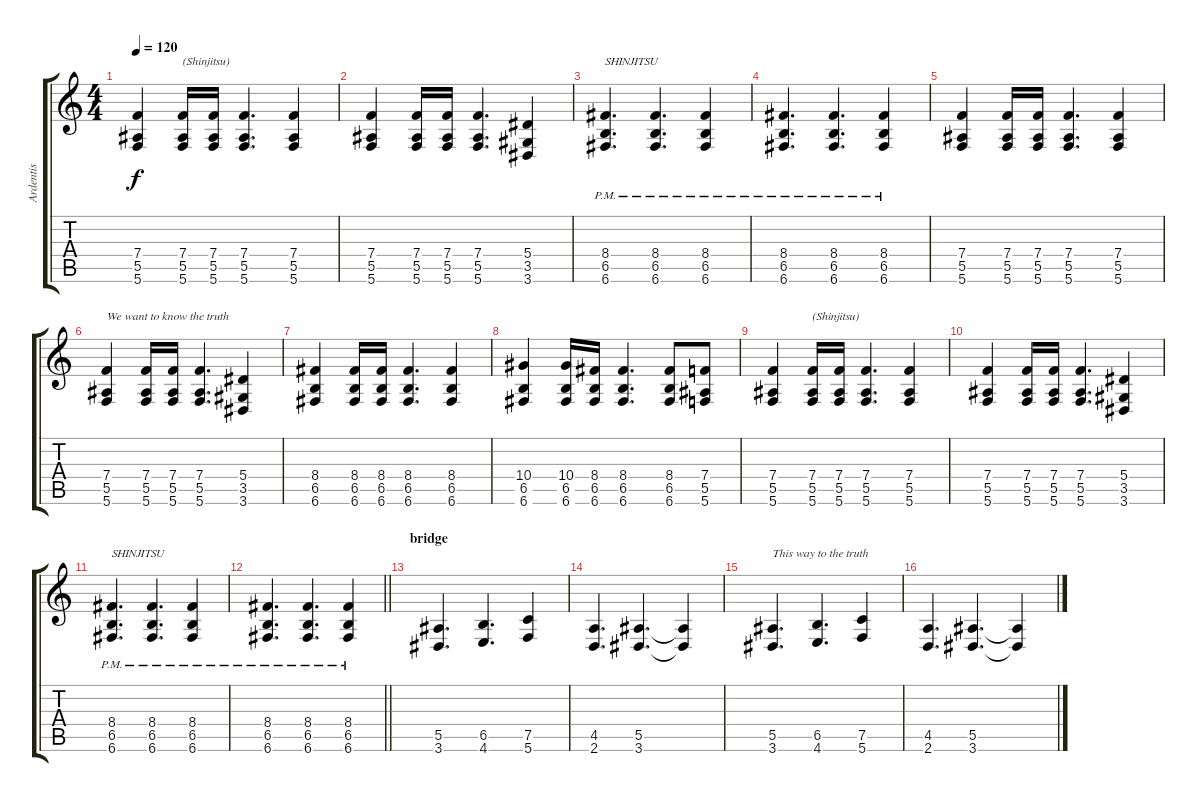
\track ("Ardentis" "Ardentis") {instrument distortionguitar}
\staff {score tabs}
\tuning (C4 G3 Eb3 Bb2 F2 C2) {hide}
\ts (4 4)
\tempo 120
\clef g2
\ks c
(7.4 5.5 5.6).4{dy f} (7.4 5.5 5.6).16{txt "(Shinjitsu)"} (7.4 5.5 5.6).16 (7.4 5.5 5.6).4{d} (7.4 5.5 5.6).4 |
(7.4 5.5 5.6).4 (7.4 5.5 5.6).16 (7.4 5.5 5.6).16 (7.4 5.5 5.6).4{d} (5.4 3.5 3.6).4 |
(8.4{pm} 6.5{pm} 6.6{pm}).4{d txt "SHINJITSU"} (8.4{pm} 6.5{pm} 6.6{pm}).4{d} (8.4{pm} 6.5{pm} 6.6{pm}).4 |
(8.4{pm} 6.5{pm} 6.6{pm}).4{d} (8.4{pm} 6.5{pm} 6.6{pm}).4{d} (8.4{pm} 6.5{pm} 6.6{pm}).4 |
(7.4 5.5 5.6).4 (7.4 5.5 5.6).16 (7.4 5.5 5.6).16 (7.4 5.5 5.6).4{d} (7.4 5.5 5.6).4 |
(7.4 5.5 5.6).4{txt "We want to know the truth"} (7.4 5.5 5.6).16 (7.4 5.5 5.6).16 (7.4 5.5 5.6).4{d} (5.4 3.5 3.6).4 |
(8.4 6.5 6.6).4 (8.4 6.5 6.6).16 (8.4 6.5 6.6).16 (8.4 6.5 6.6).4{d} (8.4 6.5 6.6).4 |
(10.4 6.5 6.6).4 (10.4 6.5 6.6).16 (8.4 6.5 6.6).16 (8.4 6.5 6.6).4{d} (8.4 6.5 6.6).8 (7.4 5.5 5.6).8 |
(7.4 5.5 5.6).4 (7.4 5.5 5.6).16{txt "(Shinjitsu)"} (7.4 5.5 5.6).16 (7.4 5.5 5.6).4{d} (7.4 5.5 5.6).4 |
(7.4 5.5 5.6).4 (7.4 5.5 5.6).16 (7.4 5.5 5.6).16 (7.4 5.5 5.6).4{d} (5.4 3.5 3.6).4 |
(8.4{pm} 6.5{pm} 6.6{pm}).4{d txt "SHINJITSU"} (8.4{pm} 6.5{pm} 6.6{pm}).4{d} (8.4{pm} 6.5{pm} 6.6{pm}).4 |
\barLineRight lightlight
(8.4{pm} 6.5{pm} 6.6{pm}).4{d} (8.4{pm} 6.5{pm} 6.6{pm}).4{d} (8.4{pm} 6.5{pm} 6.6{pm}).4 |
\section ("" "bridge")
(5.5 3.6).4{d} (6.5 4.6).4{d} (7.5 5.6).4 |
(4.5 2.6).4{d} (5.5 3.6).4{d} (5.5{t} 3.6{t}).4 |
(5.5 3.6).4{d txt "This way to the truth"} (6.5 4.6).4{d} (7.5 5.6).4 |
(4.5 2.6).4{d} (5.5 3.6).4{d} (5.5{t} 3.6{t}).4
